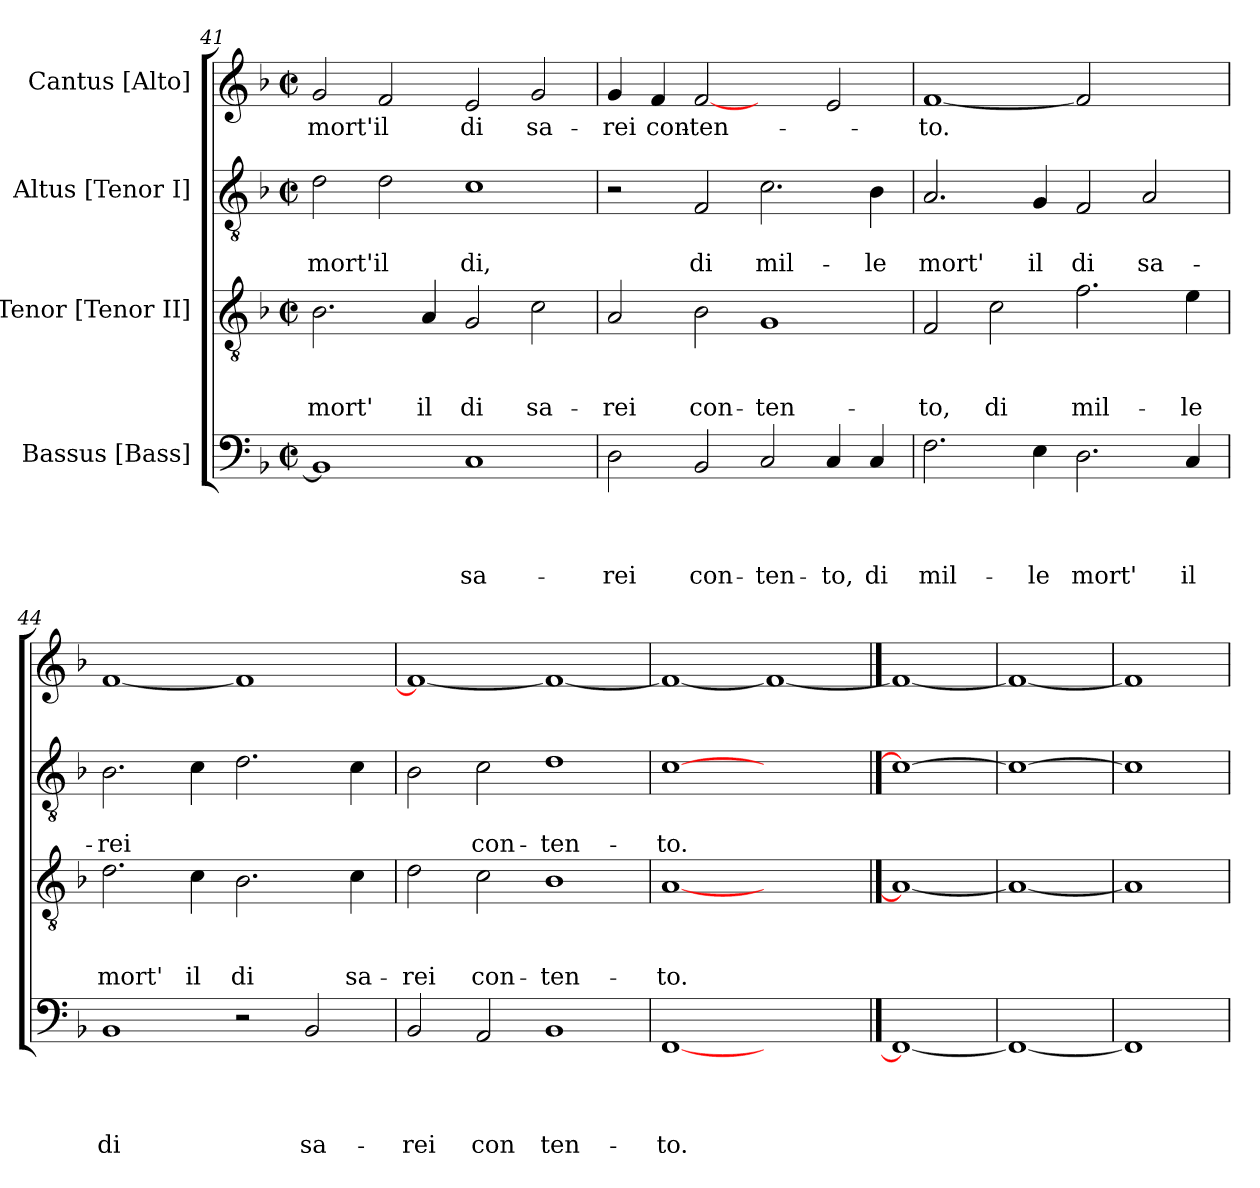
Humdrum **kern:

**kern	**text	**text	**text	**text	**kern	**text	**text	**text	**kern	**text	**text	**kern	**text
*part4	*part4	*part4	*part4	*part4	*part3	*part3	*part3	*part3	*part2	*part2	*part2	*part1	*part1
*staff4	*staff4	*staff4	*staff4	*staff4	*staff3	*staff3	*staff3	*staff3	*staff2	*staff2	*staff2	*staff1	*staff1
*I"Bassus [Bass]	*	*	*	*	*I"Tenor [Tenor II]	*	*	*	*I"Altus [Tenor I]	*	*	*I"Cantus [Alto]	*
*clefF4	*	*	*	*	*clefGv2	*	*	*	*clefGv2	*	*	*clefG2	*
*k[b-]	*	*	*	*	*k[b-]	*	*	*	*k[b-]	*	*	*k[b-]	*
*F:	*	*	*	*	*F:	*	*	*	*F:	*	*	*F:	*
*M2/2	*	*	*	*	*M2/2	*	*	*	*M2/2	*	*	*M2/2	*
*met(c|)	*	*	*	*	*met(c|)	*	*	*	*met(c|)	*	*	*met(c|)	*
=41	=41	=41	=41	=41	=41	=41	=41	=41	=41	=41	=41	=41	=41
!	!	!	!	!	!	!	!	!LO:LY:b	!	!	!LO:LY:b	!	!LO:LY:b
1BB-]	.	.	.	.	2.B-\	.	.	mort'	2d\	.	mort'	2g/	mort'
!	!	!	!	!	!	!	!	!	!	!	!LO:LY:b	!	!LO:LY:b
.	.	.	.	.	.	.	.	.	2d\	.	il	2f/	il
!	!	!	!	!	!	!	!	!LO:LY:b	!	!	!	!	!
.	.	.	.	.	4A/	.	.	il	.	.	.	.	.
!	!	!	!	!LO:LY:b	!	!	!	!LO:LY:b	!	!	!LO:LY:b	!	!LO:LY:b
1C	.	.	.	sa-	2G/	.	.	di	1c	.	di,	2e/	di
!	!	!	!	!	!	!	!	!LO:LY:b	!	!	!	!	!LO:LY:b
.	.	.	.	.	2c\	.	.	sa-	.	.	.	2g/	sa-
=42	=42	=42	=42	=42	=42	=42	=42	=42	=42	=42	=42	=42	=42
!	!	!	!	!LO:LY:b	!	!	!	!LO:LY:b	!	!	!	!	!LO:LY:b
2D\	.	.	.	-rei	2A/	.	.	-rei	2r	.	.	4g/	-rei
!	!	!	!	!	!	!	!	!	!	!	!	!	!LO:LY:b
.	.	.	.	.	.	.	.	.	.	.	.	4f/	con-
!	!	!	!	!LO:LY:b	!	!	!	!LO:LY:b	!	!	!LO:LY:b	!	!LO:LY:b
2BB-/	.	.	.	con-	2B-\	.	.	con-	2F/	.	di	[2f	-ten-
!	!	!	!	!LO:LY:b	!	!	!	!LO:LY:b	!	!	!LO:LY:b	!	!
2C/	.	.	.	-ten-	1G	.	.	-ten-	2.c\	.	mil-	2ryy	.
!	!	!	!	!LO:LY:b	!	!	!	!	!	!	!	!	!
4C/	.	.	.	-to,	.	.	.	.	.	.	.	2e/	.
!	!	!	!	!LO:LY:b	!	!	!	!	!	!	!LO:LY:b	!	!
4C/	.	.	.	di	.	.	.	.	4B-\	.	-le	.	.
!!LO:PB:g=z
=43	=43	=43	=43	=43	=43	=43	=43	=43	=43	=43	=43	=43	=43
!	!	!	!	!LO:LY:b	!	!	!	!LO:LY:b	!	!	!LO:LY:b	!	!LO:LY:b
2.F\	.	.	.	mil-	2F/	.	.	-to,	2.A/	.	mort'	[1f	-to.
!	!	!	!	!	!	!	!	!LO:LY:b	!	!	!	!	!
.	.	.	.	.	2c\	.	.	di	.	.	.	.	.
!	!	!	!	!LO:LY:b	!	!	!	!	!	!	!LO:LY:b	!	!
4E\	.	.	.	-le	.	.	.	.	4G/	.	il	.	.
!	!	!	!	!LO:LY:b	!	!	!	!LO:LY:b	!	!	!LO:LY:b	!	!
2.D\	.	.	.	mort'	2.f\	.	.	mil-	2F/	.	di	2f]	.
!	!	!	!	!	!	!	!	!	!	!	!LO:LY:b	!	!
.	.	.	.	.	.	.	.	.	2A/	.	sa-	2ryy	.
!	!	!	!	!LO:LY:b	!	!	!	!LO:LY:b	!	!	!	!	!
4C/	.	.	.	il	4e\	.	.	-le	.	.	.	.	.
=44	=44	=44	=44	=44	=44	=44	=44	=44	=44	=44	=44	=44	=44
!	!	!	!	!LO:LY:b	!	!	!	!LO:LY:b	!	!	!LO:LY:b	!	!
1BB-	.	.	.	di	2.d\	.	.	mort'	2.B-\	.	-rei	[<1f	.
!	!	!	!	!	!	!	!	!LO:LY:b	!	!	!	!	!
.	.	.	.	.	4c\	.	.	il	4c\	.	.	.	.
!	!	!	!	!	!	!	!	!LO:LY:b	!	!	!	!	!
2r	.	.	.	.	2.B-\	.	.	di	2.d\	.	.	1f]	.
!	!	!	!	!LO:LY:b	!	!	!	!	!	!	!	!	!
2BB-/	.	.	.	sa-	.	.	.	.	.	.	.	.	.
!	!	!	!	!	!	!	!	!LO:LY:b	!	!	!	!	!
.	.	.	.	.	4c\	.	.	sa-	4c\	.	.	.	.
=45	=45	=45	=45	=45	=45	=45	=45	=45	=45	=45	=45	=45	=45
!	!	!	!	!LO:LY:b	!	!	!	!LO:LY:b	!	!	!	!	!
2BB-/	.	.	.	-rei	2d\	.	.	-rei	2B-\	.	.	1f_	.
!	!	!	!	!LO:LY:b	!	!	!	!LO:LY:b	!	!	!LO:LY:b	!	!
2AA/	.	.	.	con	2c\	.	.	con-	2c\	.	con-	.	.
!	!	!	!	!LO:LY:b	!	!	!	!LO:LY:b	!	!	!LO:LY:b	!	!
1BB-	.	.	.	ten-	1B-	.	.	-ten-	1d	.	-ten-	1f_	.
=46	=46	=46	=46	=46	=46	=46	=46	=46	=46	=46	=46	=46	=46
!	!	!	!	!LO:LY:b	!	!	!	!LO:LY:b	!	!	!LO:LY:b	!	!
[1FF	.	.	.	-to.	[1A	.	.	-to.	[1c	.	-to.	1f_	.
1ryy	.	.	.	.	1ryy	.	.	.	1ryy	.	.	1f_	.
==47	==47	==47	==47	==47	==47	==47	==47	==47	==47	==47	==47	==47	==47
1FF_	.	.	.	.	1A_	.	.	.	1c_	.	.	1f_	.
=48	=48	=48	=48	=48	=48	=48	=48	=48	=48	=48	=48	=48	=48
1FF_	.	.	.	.	1A_	.	.	.	1c_	.	.	1f_	.
=49	=49	=49	=49	=49	=49	=49	=49	=49	=49	=49	=49	=49	=49
1FF]	.	.	.	.	1A]	.	.	.	1c]	.	.	1f]	.
=	=	=	=	=	=	=	=	=	=	=	=	=	=
*-	*-	*-	*-	*-	*-	*-	*-	*-	*-	*-	*-	*-	*-
